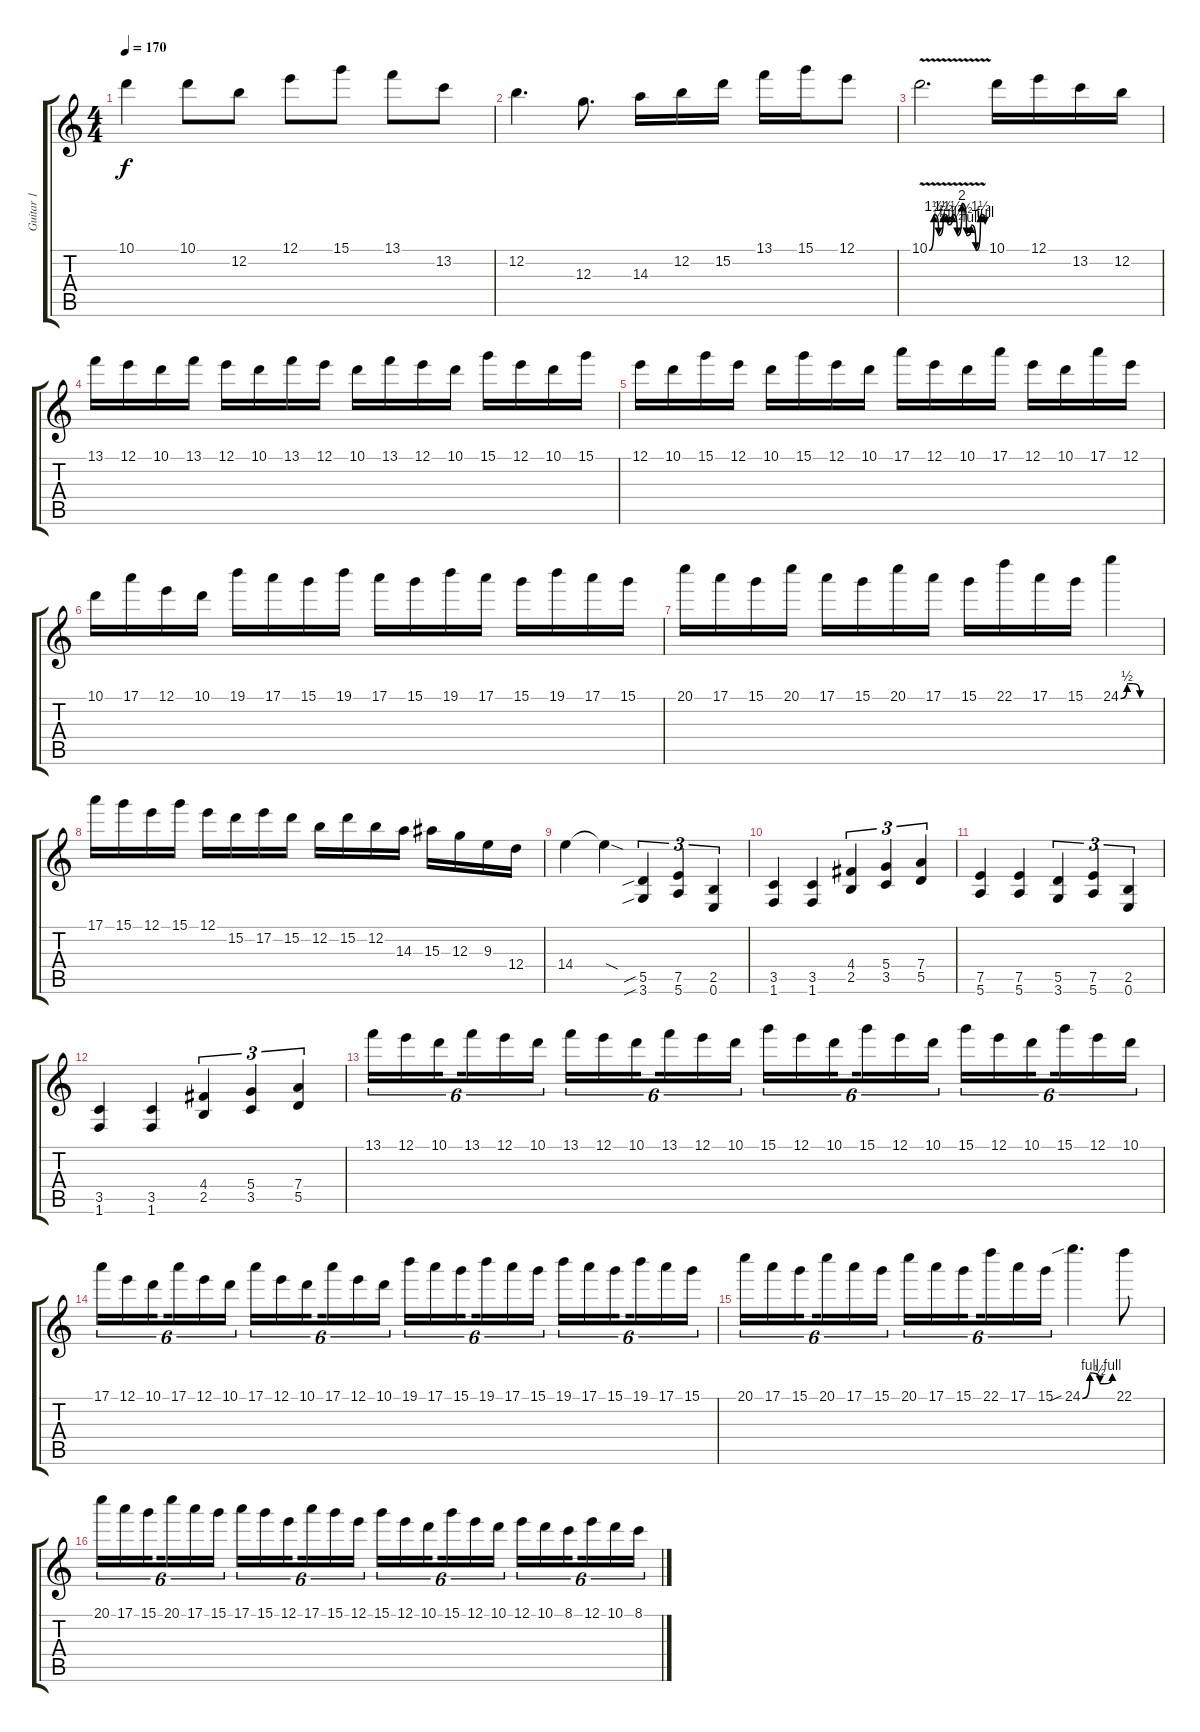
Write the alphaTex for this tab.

\track ("Guitar 1" "Guitar 1") {solo instrument distortionguitar}
\staff {score tabs}
\tuning (E4 B3 G3 D3 A2 E2) {hide}
\ts (4 4)
\tempo 170
\clef g2
\ks c
10.1.4{dy f} 10.1.8 12.2.8 12.1.8 15.1.8 13.1.8 13.2.8 |
12.2.4{d} 12.3.8{d} 14.3.16 12.2.16 15.2.16 13.1.16 15.1.16 12.1.8 |
10.1{be (custom 0 0 5 6 10 2 15 6 20 4 25 6 30 2 35 8 40 2 45 4 50 0 55 6 60 4) v}.2{d} 10.1.16 12.1.16 13.2.16 12.2.16 |
13.1.16 12.1.16 10.1.16 13.1.16 12.1.16 10.1.16 13.1.16 12.1.16 10.1.16 13.1.16 12.1.16 10.1.16 15.1.16 12.1.16 10.1.16 15.1.16 |
12.1.16 10.1.16 15.1.16 12.1.16 10.1.16 15.1.16 12.1.16 10.1.16 17.1.16 12.1.16 10.1.16 17.1.16 12.1.16 10.1.16 17.1.16 12.1.16 |
10.1.16 17.1.16 12.1.16 10.1.16 19.1.16 17.1.16 15.1.16 19.1.16 17.1.16 15.1.16 19.1.16 17.1.16 15.1.16 19.1.16 17.1.16 15.1.16 |
20.1.16 17.1.16 15.1.16 20.1.16 17.1.16 15.1.16 20.1.16 17.1.16 15.1.16 22.1.16 17.1.16 15.1.16 24.1{be (custom 0 0 10 2 20 2 30 0 60 0)}.4 |
17.1.16 15.1.16 12.1.16 15.1.16 12.1.16 15.2.16 17.2.16 15.2.16 12.2.16 15.2.16 12.2.16 14.3.16 15.3.16 12.3.16 9.3.16 12.4.16 |
14.4.4 14.4{sod t}.4 (5.5{sib} 3.6{sib}).4{tu (3 2)} (7.5 5.6).4{tu (3 2)} (2.5 0.6).4{tu (3 2)} |
(3.5 1.6).4 (3.5 1.6).4 (4.4 2.5).4{tu (3 2)} (5.4 3.5).4{tu (3 2)} (7.4 5.5).4{tu (3 2)} |
(7.5 5.6).4 (7.5 5.6).4 (5.5 3.6).4{tu (3 2)} (7.5 5.6).4{tu (3 2)} (2.5 0.6).4{tu (3 2)} |
(3.5 1.6).4 (3.5 1.6).4 (4.4 2.5).4{tu (3 2)} (5.4 3.5).4{tu (3 2)} (7.4 5.5).4{tu (3 2)} |
13.1.16{tu (6 4)} 12.1.16{tu (6 4)} 10.1.16{tu (6 4) beam splitsecondary} 13.1.16{tu (6 4)} 12.1.16{tu (6 4)} 10.1.16{tu (6 4)} 13.1.16{tu (6 4)} 12.1.16{tu (6 4)} 10.1.16{tu (6 4) beam splitsecondary} 13.1.16{tu (6 4)} 12.1.16{tu (6 4)} 10.1.16{tu (6 4)} 15.1.16{tu (6 4)} 12.1.16{tu (6 4)} 10.1.16{tu (6 4) beam splitsecondary} 15.1.16{tu (6 4)} 12.1.16{tu (6 4)} 10.1.16{tu (6 4)} 15.1.16{tu (6 4)} 12.1.16{tu (6 4)} 10.1.16{tu (6 4) beam splitsecondary} 15.1.16{tu (6 4)} 12.1.16{tu (6 4)} 10.1.16{tu (6 4)} |
17.1.16{tu (6 4)} 12.1.16{tu (6 4)} 10.1.16{tu (6 4) beam splitsecondary} 17.1.16{tu (6 4)} 12.1.16{tu (6 4)} 10.1.16{tu (6 4)} 17.1.16{tu (6 4)} 12.1.16{tu (6 4)} 10.1.16{tu (6 4) beam splitsecondary} 17.1.16{tu (6 4)} 12.1.16{tu (6 4)} 10.1.16{tu (6 4)} 19.1.16{tu (6 4)} 17.1.16{tu (6 4)} 15.1.16{tu (6 4) beam splitsecondary} 19.1.16{tu (6 4)} 17.1.16{tu (6 4)} 15.1.16{tu (6 4)} 19.1.16{tu (6 4)} 17.1.16{tu (6 4)} 15.1.16{tu (6 4) beam splitsecondary} 19.1.16{tu (6 4)} 17.1.16{tu (6 4)} 15.1.16{tu (6 4)} |
20.1.16{tu (6 4)} 17.1.16{tu (6 4)} 15.1.16{tu (6 4) beam splitsecondary} 20.1.16{tu (6 4)} 17.1.16{tu (6 4)} 15.1.16{tu (6 4)} 20.1.16{tu (6 4)} 17.1.16{tu (6 4)} 15.1.16{tu (6 4) beam splitsecondary} 22.1.16{tu (6 4)} 17.1.16{tu (6 4)} 15.1.16{tu (6 4)} 24.1{be (custom 0 0 15 4 35 2 45 2 60 4) sib}.4{d} 22.1.8 |
20.1.16{tu (6 4)} 17.1.16{tu (6 4)} 15.1.16{tu (6 4) beam splitsecondary} 20.1.16{tu (6 4)} 17.1.16{tu (6 4)} 15.1.16{tu (6 4)} 17.1.16{tu (6 4)} 15.1.16{tu (6 4)} 12.1.16{tu (6 4) beam splitsecondary} 17.1.16{tu (6 4)} 15.1.16{tu (6 4)} 12.1.16{tu (6 4)} 15.1.16{tu (6 4)} 12.1.16{tu (6 4)} 10.1.16{tu (6 4) beam splitsecondary} 15.1.16{tu (6 4)} 12.1.16{tu (6 4)} 10.1.16{tu (6 4)} 12.1.16{tu (6 4)} 10.1.16{tu (6 4)} 8.1.16{tu (6 4) beam splitsecondary} 12.1.16{tu (6 4)} 10.1.16{tu (6 4)} 8.1.16{tu (6 4)}
